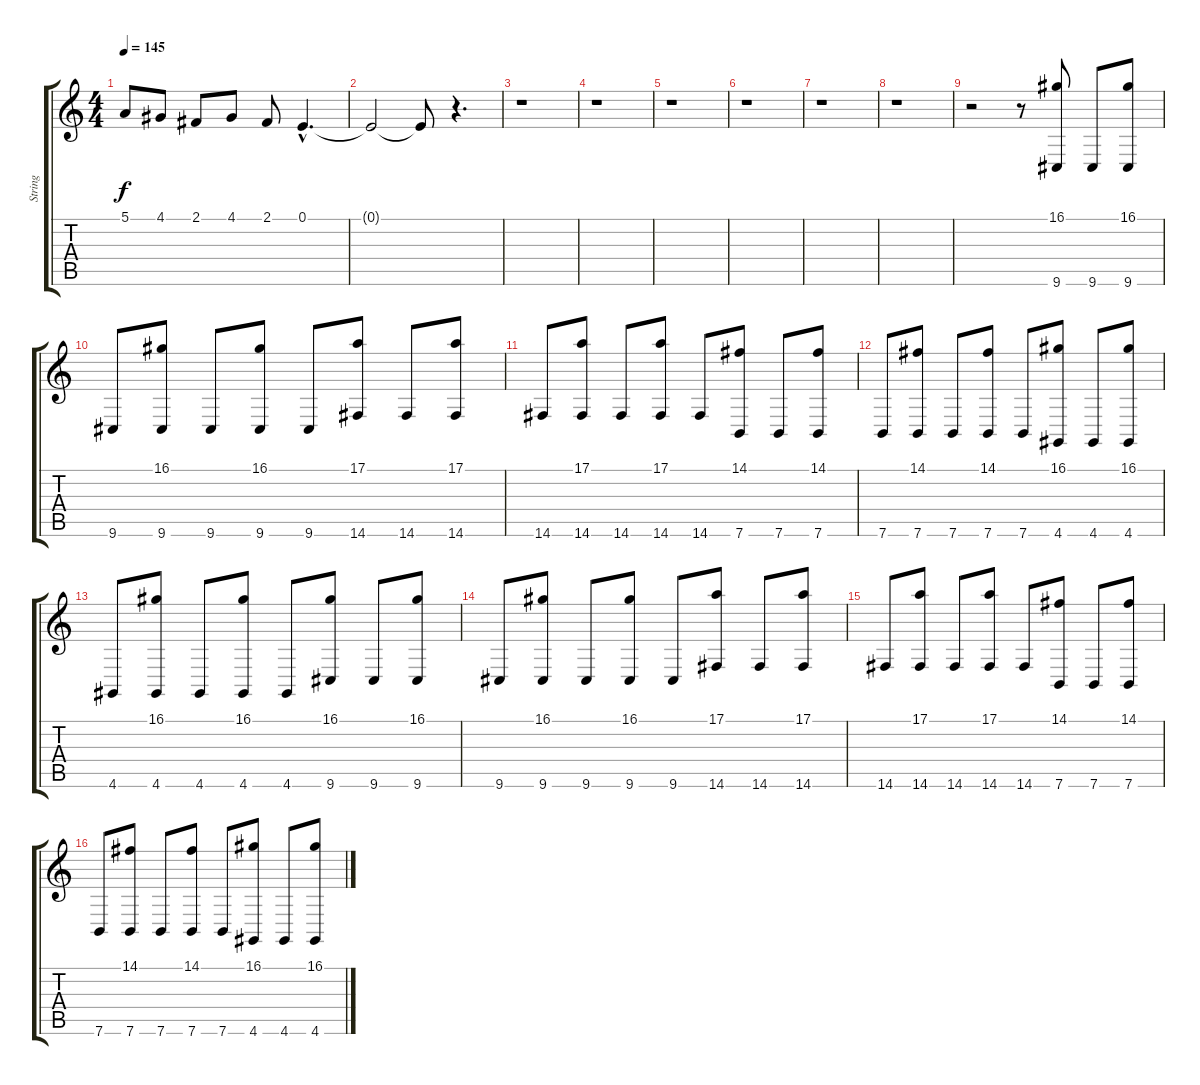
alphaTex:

\track ("String" "String") {instrument stringensemble1}
\staff {score tabs}
\tuning (E4 B3 G3 D3 A2 E2) {hide}
\ts (4 4)
\tempo 145
\clef g2
\ks c
5.1.8{dy f} 4.1.8 2.1.8 4.1.8 2.1.8 0.1{hac}.4{d} |
0.1{t}.2 0.1{t}.8 r.4{d} |
r.1 |
r.1 |
r.1 |
r.1 |
r.1 |
r.1 |
r.2 r.8 (16.1 9.6).8 9.6.8 (16.1 9.6).8 |
9.6.8 (16.1 9.6).8 9.6.8 (16.1 9.6).8 9.6.8 (17.1 14.6).8 14.6.8 (17.1 14.6).8 |
14.6.8 (17.1 14.6).8 14.6.8 (17.1 14.6).8 14.6.8 (14.1 7.6).8 7.6.8 (14.1 7.6).8 |
7.6.8 (14.1 7.6).8 7.6.8 (14.1 7.6).8 7.6.8 (16.1 4.6).8 4.6.8 (16.1 4.6).8 |
4.6.8 (16.1 4.6).8 4.6.8 (16.1 4.6).8 4.6.8 (16.1 9.6).8 9.6.8 (16.1 9.6).8 |
9.6.8 (16.1 9.6).8 9.6.8 (16.1 9.6).8 9.6.8 (17.1 14.6).8 14.6.8 (17.1 14.6).8 |
14.6.8 (17.1 14.6).8 14.6.8 (17.1 14.6).8 14.6.8 (14.1 7.6).8 7.6.8 (14.1 7.6).8 |
7.6.8 (14.1 7.6).8 7.6.8 (14.1 7.6).8 7.6.8 (16.1 4.6).8 4.6.8 (16.1 4.6).8
